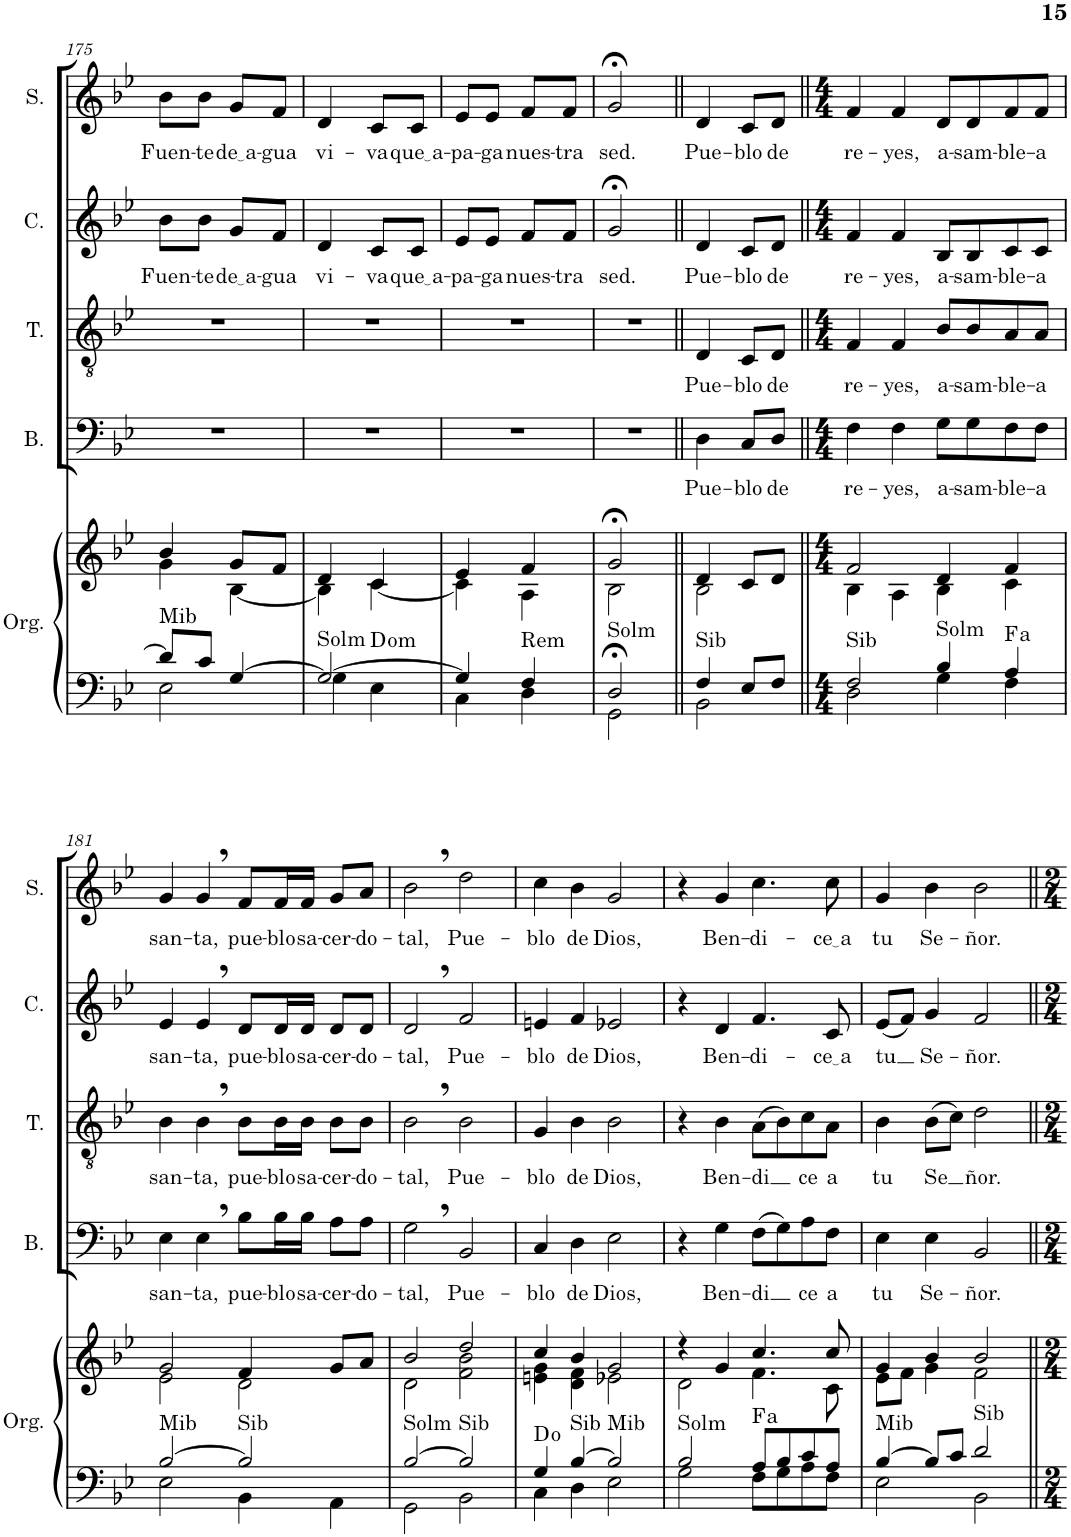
**kern	**kern	**harte	**kern	**text	**kern	**text	**kern	**text	**kern	**text
*part5	*part5	*part5	*part4	*part4	*part3	*part3	*part2	*part2	*part1	*part1
*staff6	*staff5	*	*staff4	*staff4	*staff3	*staff3	*staff2	*staff2	*staff1	*staff1
*I"Órgano	*	*	*I"Bajo	*	*I"Tenor	*	*I"Contralto	*	*I"Soprano	*
*	*	*	*I'B.	*	*I'T.	*	*I'C.	*	*I'S.	*
!!LO:PB:g=z
*clefF4	*clefG2	*	*clefF4	*	*clefGv2	*	*clefG2	*	*clefG2	*
*k[b-e-]	*k[b-e-]	*	*k[b-e-]	*	*k[b-e-]	*	*k[b-e-]	*	*k[b-e-]	*
*M2/4	*M2/4	*	*M2/4	*	*M2/4	*	*M2/4	*	*M2/4	*
=175	=175	=175	=175	=175	=175	=175	=175	=175	=175	=175
*^	*^	*	*	*	*	*	*	*	*	*
!	!	!	!	!LO:H:kt=Mib	!	!	!	!	!	!LO:LY:b	!	!LO:LY:b
8d/L]	2E-\	4b-/	4g\	N	2r	.	2r	.	8b-\L	Fuen-	8b-\L	Fuen-
!	!	!	!	!	!	!	!	!	!	!LO:LY:b	!	!LO:LY:b
8c/J	.	.	.	.	.	.	.	.	8b-\J	-te	8b-\J	-te
!	!	!	!	!	!	!	!	!	!	!LO:LY:b	!	!LO:LY:b
[4G/	.	8g/L	[4B-\	.	.	.	.	.	8g/L	de a	8g/L	de a
!	!	!	!	!	!	!	!	!	!	!LO:LY:b	!	!LO:LY:b
.	.	8f/J	.	.	.	.	.	.	8f/J	-gua	8f/J	-gua
=176	=176	=176	=176	=176	=176	=176	=176	=176	=176	=176	=176	=176
!	!	!	!	!LO:H:kt=Solm	!	!	!	!	!	!LO:LY:b	!	!LO:LY:b
2G/_	4G\	4d/	4B-\]	N	2r	.	2r	.	4d/	vi-	4d/	vi-
!	!	!	!	!	!	!	!	!	!	!LO:LY:b	!	!LO:LY:b
.	4E-\	4c/	[4c\	D:dim	.	.	.	.	8c/L	-va	8c/L	-va
!	!	!	!	!	!	!	!	!	!	!LO:LY:b	!	!LO:LY:b
.	.	.	.	.	.	.	.	.	8c/J	que a	8c/J	que a
=177	=177	=177	=177	=177	=177	=177	=177	=177	=177	=177	=177	=177
!	!	!	!	!	!	!	!	!	!	!LO:LY:b	!	!LO:LY:b
4G/]	4C\	4e-/	4c\]	.	2r	.	2r	.	8e-/L	-pa-	8e-/L	-pa-
!	!	!	!	!	!	!	!	!	!	!LO:LY:b	!	!LO:LY:b
.	.	.	.	.	.	.	.	.	8e-/J	-ga	8e-/J	-ga
!	!	!	!	!LO:H:kt=Rem	!	!	!	!	!	!LO:LY:b	!	!LO:LY:b
4F/	4D\	4f/	4A\	N	.	.	.	.	8f/L	nues-	8f/L	nues-
!	!	!	!	!	!	!	!	!	!	!LO:LY:b	!	!LO:LY:b
.	.	.	.	.	.	.	.	.	8f/J	-tra	8f/J	-tra
=178	=178	=178	=178	=178	=178	=178	=178	=178	=178	=178	=178	=178
!	!	!	!	!LO:H:kt=Solm	!	!	!	!	!	!LO:LY:b	!	!LO:LY:b
2D;</	2GG\	2g;</	2B-\	N	2r	.	2r	.	2g;</	sed.	2g;</	sed.
=179||	=179||	=179||	=179||	=179||	=179||	=179||	=179||	=179||	=179||	=179||	=179||	=179||
!	!	!	!	!LO:H:kt=Sib	!	!LO:LY:b	!	!LO:LY:b	!	!LO:LY:b	!	!LO:LY:b
4F/	2BB-\	4d/	2B-\	N	4D\	Pue-	4D/	Pue-	4d/	Pue-	4d/	Pue-
!	!	!	!	!	!	!LO:LY:b	!	!LO:LY:b	!	!LO:LY:b	!	!LO:LY:b
8E-/L	.	8c/L	.	.	8C/L	-blo	8C/L	-blo	8c/L	-blo	8c/L	-blo
!	!	!	!	!	!	!LO:LY:b	!	!LO:LY:b	!	!LO:LY:b	!	!LO:LY:b
8F/J	.	8d/J	.	.	8D/J	de	8D/J	de	8d/J	de	8d/J	de
=180||	=180||	=180||	=180||	=180||	=180||	=180||	=180||	=180||	=180||	=180||	=180||	=180||
*M4/4	*	*M4/4	*	*	*M4/4	*	*M4/4	*	*M4/4	*	*M4/4	*
!	!	!	!	!LO:H:kt=Sib	!	!LO:LY:b	!	!LO:LY:b	!	!LO:LY:b	!	!LO:LY:b
2F/	2D\	2f/	4B-\	N	4F\	re-	4F/	re-	4f/	re-	4f/	re-
!	!	!	!	!	!	!LO:LY:b	!	!LO:LY:b	!	!LO:LY:b	!	!LO:LY:b
.	.	.	4A\	.	4F\	-yes,	4F/	-yes,	4f/	-yes,	4f/	-yes,
!	!	!	!	!LO:H:kt=Solm	!	!LO:LY:b	!	!LO:LY:b	!	!LO:LY:b	!	!LO:LY:b
4B-/	4G\	4d/	4B-\	N	8G\L	a-	8B-/L	a-	8B-/L	a-	8d/L	a-
!	!	!	!	!	!	!LO:LY:b	!	!LO:LY:b	!	!LO:LY:b	!	!LO:LY:b
.	.	.	.	.	8G\	-sam-	8B-/	-sam-	8B-/	-sam-	8d/	-sam-
!	!	!	!	!LO:H:kt=a	!	!LO:LY:b	!	!LO:LY:b	!	!LO:LY:b	!	!LO:LY:b
4A/	4F\	4f/	4c\	.	8F\	-ble-	8A/	-ble-	8c/	-ble-	8f/	-ble-
!	!	!	!	!	!	!LO:LY:b	!	!LO:LY:b	!	!LO:LY:b	!	!LO:LY:b
.	.	.	.	.	8F\J	-a	8A/J	-a	8c/J	-a	8f/J	-a
!!LO:LB:g=z
=181	=181	=181	=181	=181	=181	=181	=181	=181	=181	=181	=181	=181
!	!	!	!	!LO:H:kt=Mib	!	!LO:LY:b	!	!LO:LY:b	!	!LO:LY:b	!	!LO:LY:b
[2B-/	2E-\	2g/	2e-\	N	4E-\	san-	4B-\	san-	4e-/	san-	4g/	san-
!	!	!	!	!	!	!LO:LY:b	!	!LO:LY:b	!	!LO:LY:b	!	!LO:LY:b
.	.	.	.	.	4E-,\	-ta,	4B-,\	-ta,	4e-,/	-ta,	4g,/	-ta,
!	!	!	!	!LO:H:kt=Sib	!	!LO:LY:b	!	!LO:LY:b	!	!LO:LY:b	!	!LO:LY:b
2B-/]	4BB-\	4f/	2d\	N	8B-\L	pue-	8B-\L	pue-	8d/L	pue-	8f/L	pue-
!	!	!	!	!	!	!LO:LY:b	!	!LO:LY:b	!	!LO:LY:b	!	!LO:LY:b
.	.	.	.	.	16B-\L	-blo	16B-\L	-blo	16d/L	-blo	16f/L	-blo
!	!	!	!	!	!	!LO:LY:b	!	!LO:LY:b	!	!LO:LY:b	!	!LO:LY:b
.	.	.	.	.	16B-\JJ	sa-	16B-\JJ	sa-	16d/JJ	sa-	16f/JJ	sa-
!	!	!	!	!	!	!LO:LY:b	!	!LO:LY:b	!	!LO:LY:b	!	!LO:LY:b
.	4AA\	8g/L	.	.	8A\L	-cer-	8B-\L	-cer-	8d/L	-cer-	8g/L	-cer-
!	!	!	!	!	!	!LO:LY:b	!	!LO:LY:b	!	!LO:LY:b	!	!LO:LY:b
.	.	8a/J	.	.	8A\J	-do-	8B-\J	-do-	8d/J	-do-	8a/J	-do-
=182	=182	=182	=182	=182	=182	=182	=182	=182	=182	=182	=182	=182
!	!	!	!	!LO:H:kt=Solm	!	!LO:LY:b	!	!LO:LY:b	!	!LO:LY:b	!	!LO:LY:b
[2B-/	2GG\	2b-/	2d\	N	2G,\	-tal,	2B-,\	-tal,	2d,/	-tal,	2b-,\	-tal,
!	!	!	!	!LO:H:kt=Sib	!	!LO:LY:b	!	!LO:LY:b	!	!LO:LY:b	!	!LO:LY:b
2B-/]	2BB-\	2dd/	2f\ 2b-\	N	2BB-/	Pue-	2B-\	Pue-	2f/	Pue-	2dd\	Pue-
=183	=183	=183	=183	=183	=183	=183	=183	=183	=183	=183	=183	=183
!	!	!	!	!	!	!LO:LY:b	!	!LO:LY:b	!	!LO:LY:b	!	!LO:LY:b
4G/	4C\	4cc/	4en\ 4g\	D:dim	4C/	-blo	4G/	-blo	4en/	-blo	4cc\	-blo
!	!	!	!	!LO:H:kt=Sib	!	!LO:LY:b	!	!LO:LY:b	!	!LO:LY:b	!	!LO:LY:b
[4B-/	4D\	4b-/	4d\ 4f\	N	4D\	de	4B-\	de	4f/	de	4b-\	de
!	!	!	!	!LO:H:kt=Mib	!	!LO:LY:b	!	!LO:LY:b	!	!LO:LY:b	!	!LO:LY:b
2B-/]	2E-\	2g/	2e-X\	N	2E-\	Dios,	2B-\	Dios,	2e-X/	Dios,	2g/	Dios,
=184	=184	=184	=184	=184	=184	=184	=184	=184	=184	=184	=184	=184
!	!	!	!	!LO:H:kt=Solm	!	!	!	!	!	!	!	!
2B-/	2G\	4r	2d\	N	4r	.	4r	.	4r	.	4r	.
!	!	!	!	!	!	!LO:LY:b	!	!LO:LY:b	!	!LO:LY:b	!	!LO:LY:b
.	.	4g/	.	.	4G\	Ben-	4B-\	Ben-	4d/	Ben-	4g/	Ben-
!	!	!	!	!LO:H:kt=a	!	!LO:LY:b	!	!LO:LY:b	!	!LO:LY:b	!	!LO:LY:b
8A/L	8F\L	4.cc/	4.f\	.	(8F\L	-di	(8A\L	-di	4.f/	-di-	4.cc\	-di-
8B-/	8G\	.	.	.	8G\)	.	8B-\)	.	.	.	.	.
!	!	!	!	!	!	!LO:LY:b	!	!LO:LY:b	!	!	!	!
8c/	8A\	.	.	.	8A\	ce	8c\	ce	.	.	.	.
!	!	!	!	!	!	!LO:LY:b	!	!LO:LY:b	!	!LO:LY:b	!	!LO:LY:b
8A/J	8F\J	8cc/	8c\	.	8F\J	a	8A\J	a	8c/	ce a	8cc\	ce a
=185	=185	=185	=185	=185	=185	=185	=185	=185	=185	=185	=185	=185
!	!	!	!	!LO:H:kt=Mib	!	!LO:LY:b	!	!LO:LY:b	!	!LO:LY:b	!	!LO:LY:b
[4B-/	2E-\	4g/	8e-\L	N	4E-\	tu	4B-\	tu	(8e-/L	tu	4g/	tu
.	.	.	8f\J	.	.	.	.	.	8f/J)	.	.	.
!	!	!	!	!	!	!LO:LY:b	!	!LO:LY:b	!	!LO:LY:b	!	!LO:LY:b
8B-/L]	.	4b-/	4g\	.	4E-\	Se-	(8B-\L	Se	4g/	Se-	4b-\	Se-
8c/J	.	.	.	.	.	.	8c\J)	.	.	.	.	.
!	!	!	!	!LO:H:kt=Sib	!	!LO:LY:b	!	!LO:LY:b	!	!LO:LY:b	!	!LO:LY:b
2d/	2BB-\	2b-/	2f\	N	2BB-/	-ñor.	2d\	ñor.	2f/	-ñor.	2b-\	-ñor.
*v	*v	*	*	*	*	*	*	*	*	*	*	*
*	*v	*v	*	*	*	*	*	*	*	*	*
=||	=||	=||	=||	=||	=||	=||	=||	=||	=||	=||
*-	*-	*-	*-	*-	*-	*-	*-	*-	*-	*-
